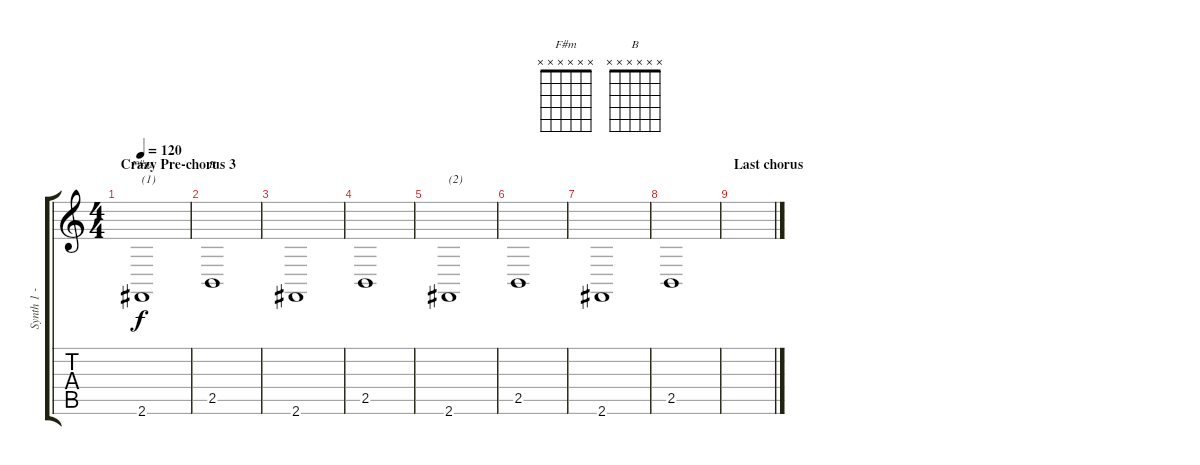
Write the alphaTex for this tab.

\track ("Synth 1 - low chords" "Synth 1 - ") {instrument synthstrings1}
\staff {score tabs}
\tuning (E4 B3 G3 D3 A2 E2) {hide}
\chord ("F#m" x x x x x x)
\chord ("B" x x x x x x)
\ts (4 4)
\section ("" "Crazy Pre-chorus 3")
\tempo 120
\clef g2
\ks c
2.6.1{ch "F#m" txt "(1)" dy f} |
2.5.1{ch "B"} |
2.6.1 |
2.5.1 |
2.6.1{txt "(2)"} |
2.5.1 |
2.6.1 |
2.5.1 |
\section ("" "Last chorus")
